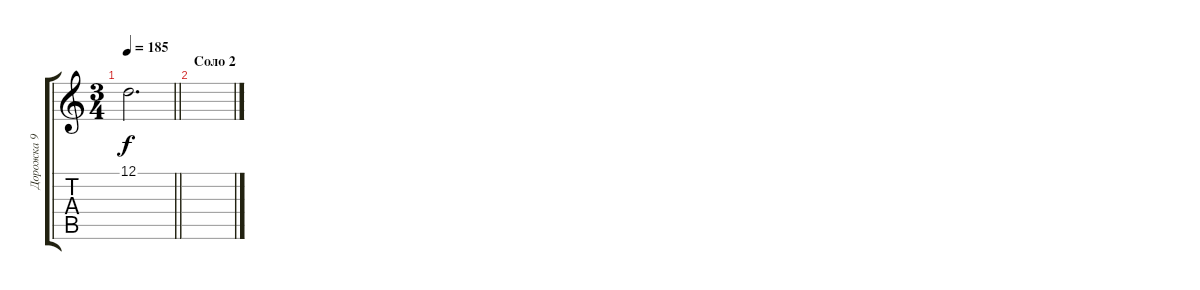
\track ("Дорожка 9" "Дорожка 9") {instrument flute}
\staff {score tabs}
\tuning (D4 A3 F3 C3 G2 C2) {hide}
\ts (3 4)
\tempo 185
\clef g2
\barLineRight lightlight
\ks c
12.1{t}.2{d dy f} |
\section ("" "Соло 2")
